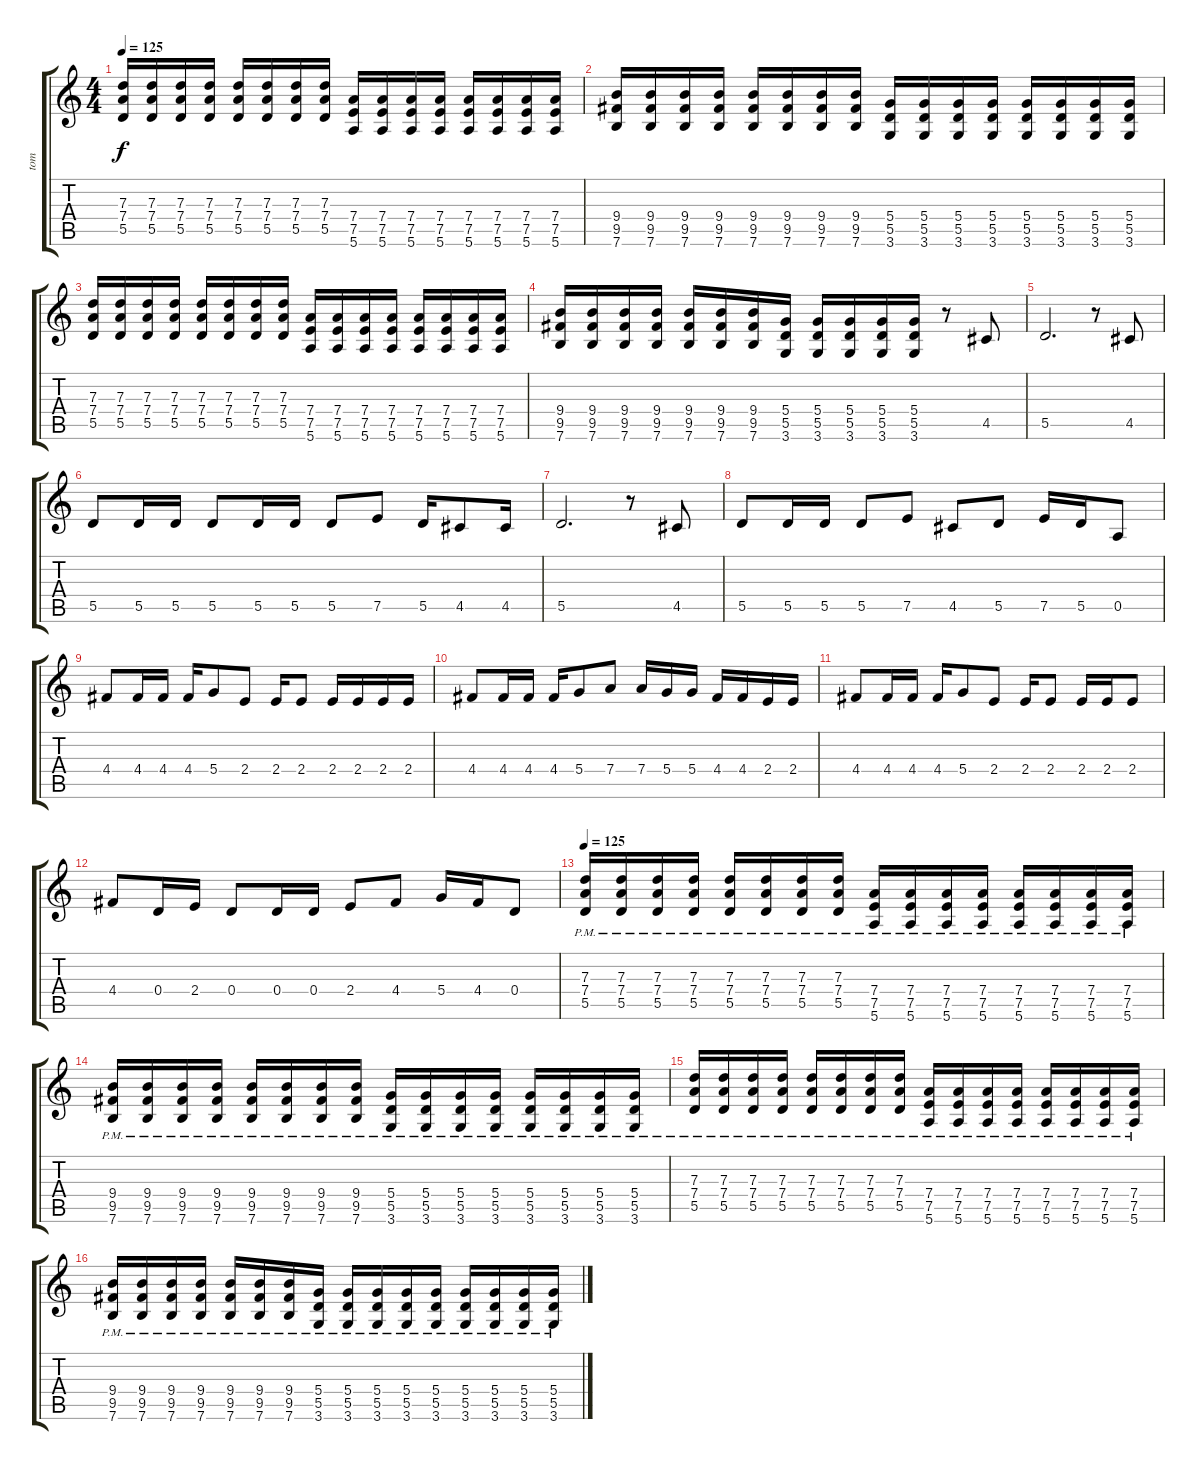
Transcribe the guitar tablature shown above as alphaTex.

\track ("tom" "tom") {instrument distortionguitar}
\staff {score tabs}
\tuning (E4 B3 G3 D3 A2 E2) {hide}
\ts (4 4)
\tempo 125
\clef g2
\ks c
(7.3 7.4 5.5).16{dy f volume 16} (7.3 7.4 5.5).16 (7.3 7.4 5.5).16 (7.3 7.4 5.5).16 (7.3 7.4 5.5).16 (7.3 7.4 5.5).16 (7.3 7.4 5.5).16 (7.3 7.4 5.5).16 (7.4 7.5 5.6).16 (7.4 7.5 5.6).16 (7.4 7.5 5.6).16 (7.4 7.5 5.6).16 (7.4 7.5 5.6).16 (7.4 7.5 5.6).16 (7.4 7.5 5.6).16 (7.4 7.5 5.6).16 |
(9.4 9.5 7.6).16 (9.4 9.5 7.6).16 (9.4 9.5 7.6).16 (9.4 9.5 7.6).16 (9.4 9.5 7.6).16 (9.4 9.5 7.6).16 (9.4 9.5 7.6).16 (9.4 9.5 7.6).16 (5.4 5.5 3.6).16 (5.4 5.5 3.6).16 (5.4 5.5 3.6).16 (5.4 5.5 3.6).16 (5.4 5.5 3.6).16 (5.4 5.5 3.6).16 (5.4 5.5 3.6).16 (5.4 5.5 3.6).16 |
(7.3 7.4 5.5).16 (7.3 7.4 5.5).16 (7.3 7.4 5.5).16 (7.3 7.4 5.5).16 (7.3 7.4 5.5).16 (7.3 7.4 5.5).16 (7.3 7.4 5.5).16 (7.3 7.4 5.5).16 (7.4 7.5 5.6).16 (7.4 7.5 5.6).16 (7.4 7.5 5.6).16 (7.4 7.5 5.6).16 (7.4 7.5 5.6).16 (7.4 7.5 5.6).16 (7.4 7.5 5.6).16 (7.4 7.5 5.6).16 |
(9.4 9.5 7.6).16 (9.4 9.5 7.6).16 (9.4 9.5 7.6).16 (9.4 9.5 7.6).16 (9.4 9.5 7.6).16 (9.4 9.5 7.6).16 (9.4 9.5 7.6).16 (5.4 5.5 3.6).16 (5.4 5.5 3.6).16 (5.4 5.5 3.6).16 (5.4 5.5 3.6).16 (5.4 5.5 3.6).16 r.8 4.5.8 |
5.5.2{d} r.8 4.5.8 |
5.5.8 5.5.16 5.5.16 5.5.8 5.5.16 5.5.16 5.5.8 7.5.8 5.5.16 4.5.8 4.5.16 |
5.5.2{d} r.8 4.5.8 |
5.5.8 5.5.16 5.5.16 5.5.8 7.5.8 4.5.8 5.5.8 7.5.16 5.5.16 0.5.8 |
4.4.8 4.4.16 4.4.16 4.4.16 5.4.8 2.4.8 2.4.16 2.4.8 2.4.16 2.4.16 2.4.16 2.4.16 |
4.4.8 4.4.16 4.4.16 4.4.16 5.4.8 7.4.8 7.4.16 5.4.16 5.4.16 4.4.16 4.4.16 2.4.16 2.4.16 |
4.4.8 4.4.16 4.4.16 4.4.16 5.4.8 2.4.8 2.4.16 2.4.8 2.4.16 2.4.16 2.4.8 |
4.4.8 0.4.16 2.4.16 0.4.8 0.4.16 0.4.16 2.4.8 4.4.8 5.4.16 4.4.16 0.4.8 |
\tempo 125
(7.3{pm} 7.4{pm} 5.5{pm}).16{volume 16} (7.3{pm} 7.4{pm} 5.5{pm}).16 (7.3{pm} 7.4{pm} 5.5{pm}).16 (7.3{pm} 7.4{pm} 5.5{pm}).16 (7.3{pm} 7.4{pm} 5.5{pm}).16 (7.3{pm} 7.4{pm} 5.5{pm}).16 (7.3{pm} 7.4{pm} 5.5{pm}).16 (7.3{pm} 7.4{pm} 5.5{pm}).16 (7.4{pm} 7.5{pm} 5.6{pm}).16 (7.4{pm} 7.5{pm} 5.6{pm}).16 (7.4{pm} 7.5{pm} 5.6{pm}).16 (7.4{pm} 7.5{pm} 5.6{pm}).16 (7.4{pm} 7.5{pm} 5.6{pm}).16 (7.4{pm} 7.5{pm} 5.6{pm}).16 (7.4{pm} 7.5{pm} 5.6{pm}).16 (7.4{pm} 7.5{pm} 5.6{pm}).16 |
(9.4{pm} 9.5{pm} 7.6{pm}).16 (9.4{pm} 9.5{pm} 7.6{pm}).16 (9.4{pm} 9.5{pm} 7.6{pm}).16 (9.4{pm} 9.5{pm} 7.6{pm}).16 (9.4{pm} 9.5{pm} 7.6{pm}).16 (9.4{pm} 9.5{pm} 7.6{pm}).16 (9.4{pm} 9.5{pm} 7.6{pm}).16 (9.4{pm} 9.5{pm} 7.6{pm}).16 (5.4{pm} 5.5{pm} 3.6{pm}).16 (5.4{pm} 5.5{pm} 3.6{pm}).16 (5.4{pm} 5.5{pm} 3.6{pm}).16 (5.4{pm} 5.5{pm} 3.6{pm}).16 (5.4{pm} 5.5{pm} 3.6{pm}).16 (5.4{pm} 5.5{pm} 3.6{pm}).16 (5.4{pm} 5.5{pm} 3.6{pm}).16 (5.4{pm} 5.5{pm} 3.6{pm}).16 |
(7.3{pm} 7.4{pm} 5.5{pm}).16 (7.3{pm} 7.4{pm} 5.5{pm}).16 (7.3{pm} 7.4{pm} 5.5{pm}).16 (7.3{pm} 7.4{pm} 5.5{pm}).16 (7.3{pm} 7.4{pm} 5.5{pm}).16 (7.3{pm} 7.4{pm} 5.5{pm}).16 (7.3{pm} 7.4{pm} 5.5{pm}).16 (7.3{pm} 7.4{pm} 5.5{pm}).16 (7.4{pm} 7.5{pm} 5.6{pm}).16 (7.4{pm} 7.5{pm} 5.6{pm}).16 (7.4{pm} 7.5{pm} 5.6{pm}).16 (7.4{pm} 7.5{pm} 5.6{pm}).16 (7.4{pm} 7.5{pm} 5.6{pm}).16 (7.4{pm} 7.5{pm} 5.6{pm}).16 (7.4{pm} 7.5{pm} 5.6{pm}).16 (7.4{pm} 7.5{pm} 5.6{pm}).16 |
(9.4{pm} 9.5{pm} 7.6{pm}).16 (9.4{pm} 9.5{pm} 7.6{pm}).16 (9.4{pm} 9.5{pm} 7.6{pm}).16 (9.4{pm} 9.5{pm} 7.6{pm}).16 (9.4{pm} 9.5{pm} 7.6{pm}).16 (9.4{pm} 9.5{pm} 7.6{pm}).16 (9.4{pm} 9.5{pm} 7.6{pm}).16 (5.4{pm} 5.5{pm} 3.6{pm}).16 (5.4{pm} 5.5{pm} 3.6{pm}).16 (5.4{pm} 5.5{pm} 3.6{pm}).16 (5.4{pm} 5.5{pm} 3.6{pm}).16 (5.4{pm} 5.5{pm} 3.6{pm}).16 (5.4{pm} 5.5{pm} 3.6{pm}).16 (5.4{pm} 5.5{pm} 3.6{pm}).16 (5.4{pm} 5.5{pm} 3.6{pm}).16 (5.4{pm} 5.5{pm} 3.6{pm}).16
